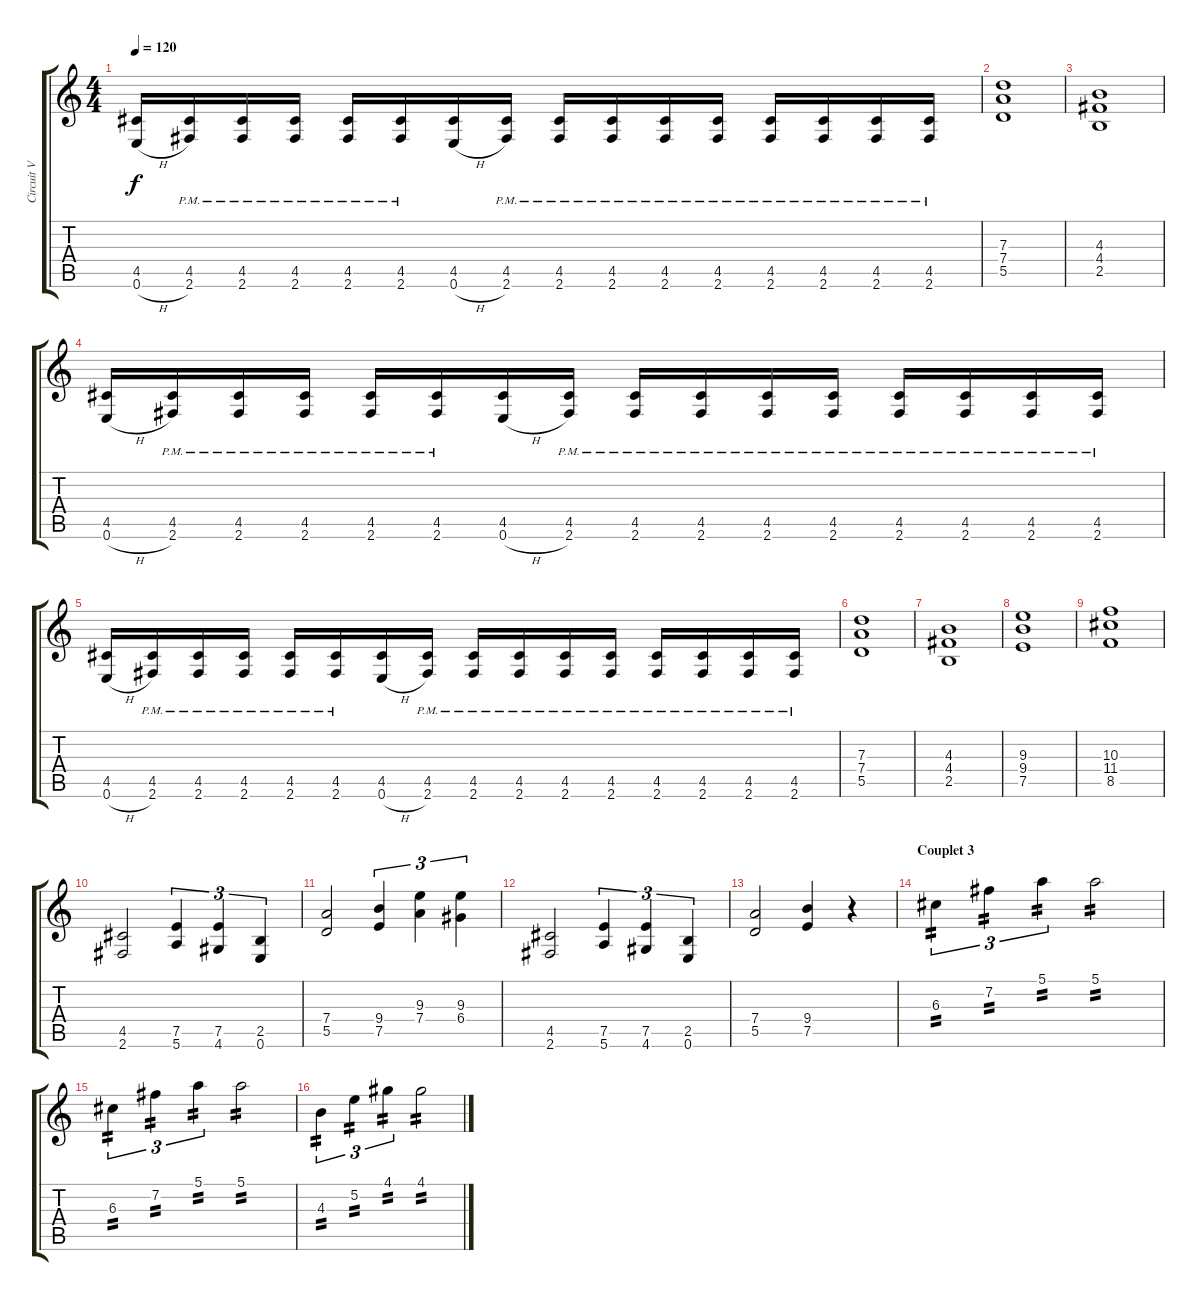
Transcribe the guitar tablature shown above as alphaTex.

\track ("Circuit V Panther" "Circuit V ") {instrument overdrivenguitar}
\staff {score tabs}
\tuning (E4 B3 G3 D3 A2 E2) {hide}
\ts (4 4)
\tempo 120
\clef g2
\ks c
(4.5 0.6{h}).16{dy f} (4.5 2.6{pm}).16 (4.5 2.6{pm}).16 (4.5 2.6{pm}).16 (4.5 2.6{pm}).16 (4.5 2.6{pm}).16 (4.5 0.6{h}).16 (4.5 2.6{pm}).16 (4.5 2.6{pm}).16 (4.5 2.6{pm}).16 (4.5 2.6{pm}).16 (4.5 2.6{pm}).16 (4.5 2.6{pm}).16 (4.5 2.6{pm}).16 (4.5 2.6{pm}).16 (4.5 2.6{pm}).16 |
(7.3 7.4 5.5).1 |
(4.3 4.4 2.5).1 |
(4.5 0.6{h}).16 (4.5 2.6{pm}).16 (4.5 2.6{pm}).16 (4.5 2.6{pm}).16 (4.5 2.6{pm}).16 (4.5 2.6{pm}).16 (4.5 0.6{h}).16 (4.5 2.6{pm}).16 (4.5 2.6{pm}).16 (4.5 2.6{pm}).16 (4.5 2.6{pm}).16 (4.5 2.6{pm}).16 (4.5 2.6{pm}).16 (4.5 2.6{pm}).16 (4.5 2.6{pm}).16 (4.5 2.6{pm}).16 |
(4.5 0.6{h}).16 (4.5 2.6{pm}).16 (4.5 2.6{pm}).16 (4.5 2.6{pm}).16 (4.5 2.6{pm}).16 (4.5 2.6{pm}).16 (4.5 0.6{h}).16 (4.5 2.6{pm}).16 (4.5 2.6{pm}).16 (4.5 2.6{pm}).16 (4.5 2.6{pm}).16 (4.5 2.6{pm}).16 (4.5 2.6{pm}).16 (4.5 2.6{pm}).16 (4.5 2.6{pm}).16 (4.5 2.6{pm}).16 |
(7.3 7.4 5.5).1 |
(4.3 4.4 2.5).1 |
(9.3 9.4 7.5).1 |
(10.3 11.4 8.5).1 |
(4.5 2.6).2 (7.5 5.6).4{tu (3 2)} (7.5 4.6).4{tu (3 2)} (2.5 0.6).4{tu (3 2)} |
(7.4 5.5).2 (9.4 7.5).4{tu (3 2)} (9.3 7.4).4{tu (3 2)} (9.3 6.4).4{tu (3 2)} |
(4.5 2.6).2 (7.5 5.6).4{tu (3 2)} (7.5 4.6).4{tu (3 2)} (2.5 0.6).4{tu (3 2)} |
(7.4 5.5).2 (9.4 7.5).4 r.4 |
\section ("" "Couplet 3")
6.3.4{tu (3 2) tp 2} 7.2.4{tu (3 2) tp 2} 5.1.4{tu (3 2) tp 2} 5.1.2{tp 2} |
6.3.4{tu (3 2) tp 2} 7.2.4{tu (3 2) tp 2} 5.1.4{tu (3 2) tp 2} 5.1.2{tp 2} |
4.3.4{tu (3 2) tp 2} 5.2.4{tu (3 2) tp 2} 4.1.4{tu (3 2) tp 2} 4.1.2{tp 2}
